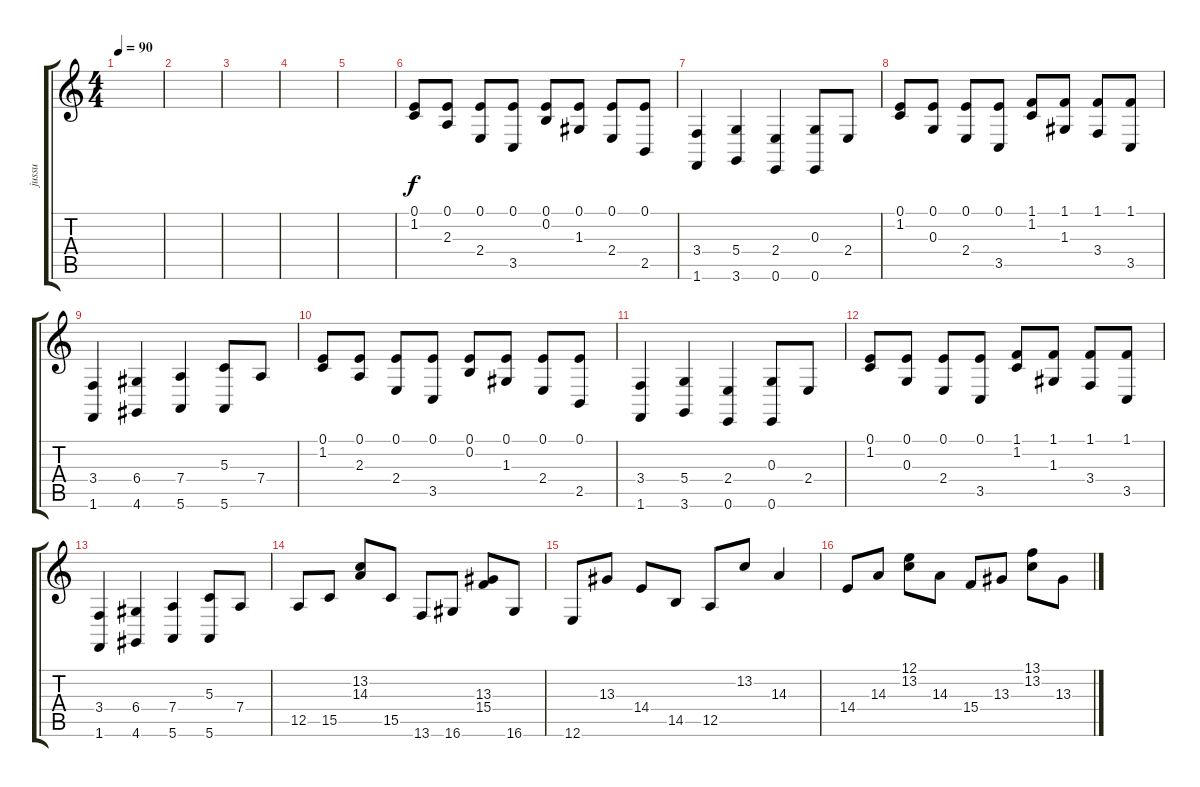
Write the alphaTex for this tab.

\track ("jussu" "jussu") {instrument harpsichord}
\staff {score tabs}
\tuning (E4 B3 G3 D3 A2 E2) {hide}
\ts (4 4)
\tempo 90
\clef g2
\ks c
|
|
|
|
|
(0.1 1.2).8 (0.1 2.3).8 (0.1 2.4).8 (0.1 3.5).8 (0.1 0.2).8 (0.1 1.3).8 (0.1 2.4).8 (0.1 2.5).8 |
(3.4 1.6).4 (5.4 3.6).4 (2.4 0.6).4 (0.3 0.6).8 2.4.8 |
(0.1 1.2).8 (0.1 0.3).8 (0.1 2.4).8 (0.1 3.5).8 (1.1 1.2).8 (1.1 1.3).8 (1.1 3.4).8 (1.1 3.5).8 |
(3.4 1.6).4 (6.4 4.6).4 (7.4 5.6).4 (5.3 5.6).8 7.4.8 |
(0.1 1.2).8 (0.1 2.3).8 (0.1 2.4).8 (0.1 3.5).8 (0.1 0.2).8 (0.1 1.3).8 (0.1 2.4).8 (0.1 2.5).8 |
(3.4 1.6).4 (5.4 3.6).4 (2.4 0.6).4 (0.3 0.6).8 2.4.8 |
(0.1 1.2).8 (0.1 0.3).8 (0.1 2.4).8 (0.1 3.5).8 (1.1 1.2).8 (1.1 1.3).8 (1.1 3.4).8 (1.1 3.5).8 |
(3.4 1.6).4 (6.4 4.6).4 (7.4 5.6).4 (5.3 5.6).8 7.4.8 |
12.5.8 15.5.8 (13.2 14.3).8 15.5.8 13.6.8 16.6.8 (13.3 15.4).8 16.6.8 |
12.6.8 13.3.8 14.4.8 14.5.8 12.5.8 13.2.8 14.3.4 |
14.4.8 14.3.8 (12.1 13.2).8 14.3.8 15.4.8 13.3.8 (13.1 13.2).8 13.3.8
